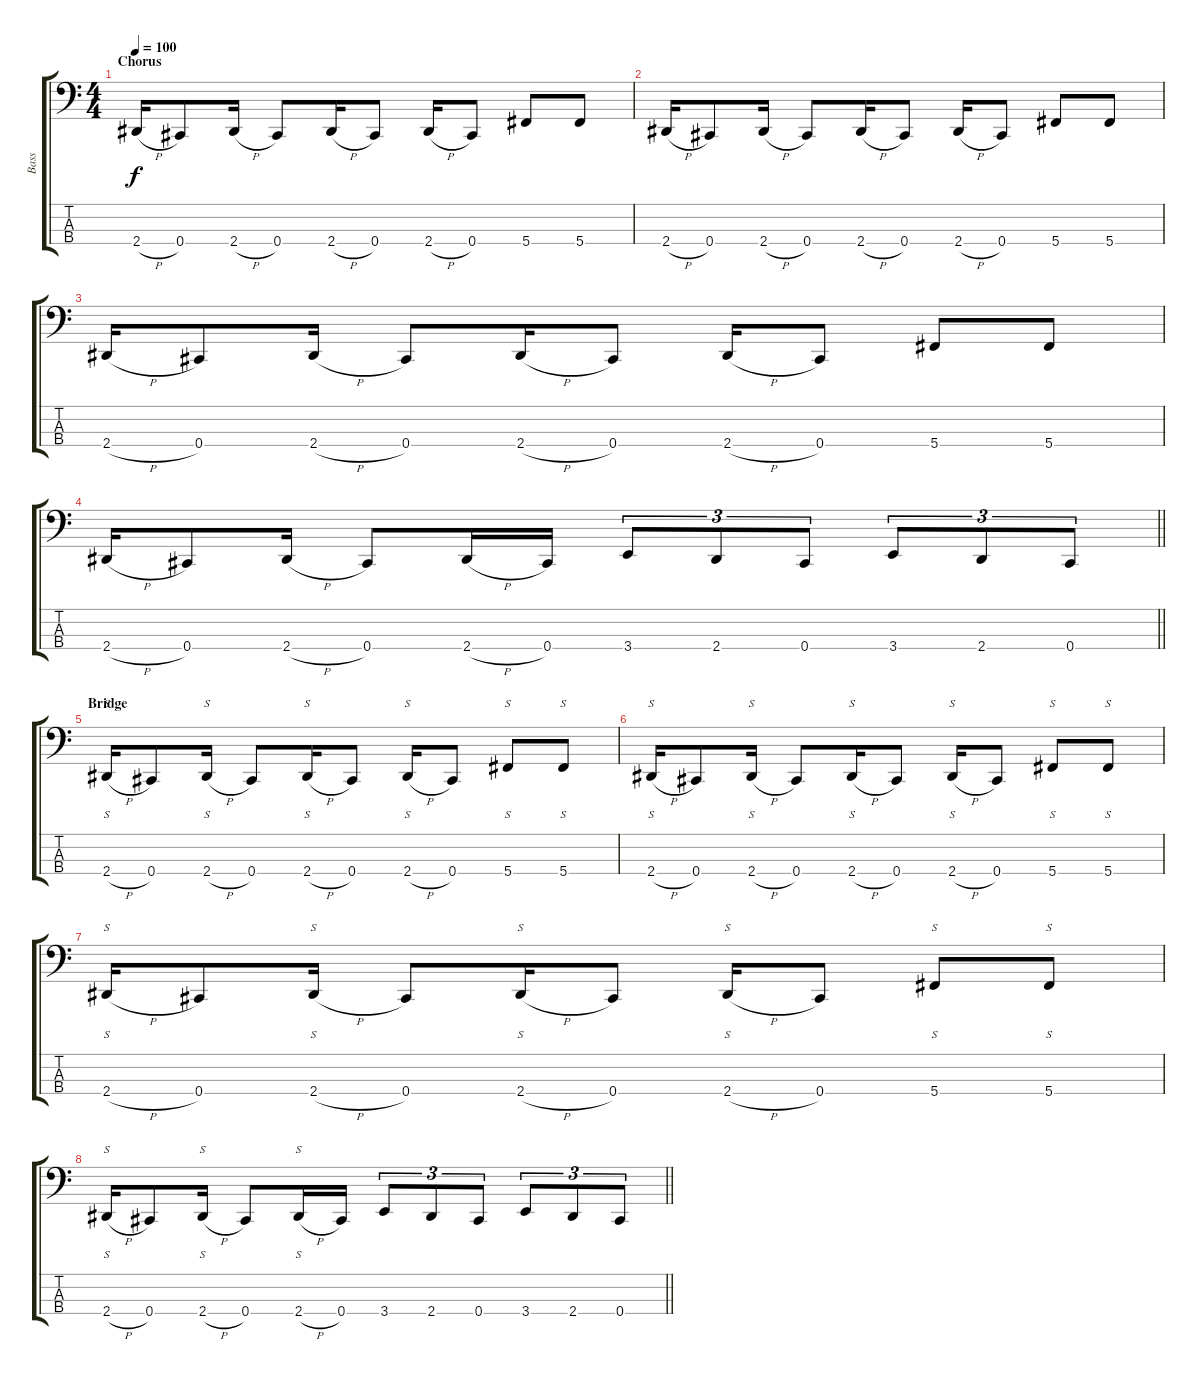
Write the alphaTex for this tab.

\track ("Bass" "Bass") {instrument electricbasspick}
\staff {score tabs}
\tuning (Gb2 Db2 Ab1 Db1) {hide}
\ts (4 4)
\section ("" "Chorus")
\tempo 100
\clef f4
\ks c
2.4{h}.16{dy f} 0.4.8 2.4{h}.16 0.4.8 2.4{h}.16 0.4.8 2.4{h}.16 0.4.8 5.4.8 5.4.8 |
2.4{h}.16 0.4.8 2.4{h}.16 0.4.8 2.4{h}.16 0.4.8 2.4{h}.16 0.4.8 5.4.8 5.4.8 |
2.4{h}.16 0.4.8 2.4{h}.16 0.4.8 2.4{h}.16 0.4.8 2.4{h}.16 0.4.8 5.4.8 5.4.8 |
\barLineRight lightlight
2.4{h}.16 0.4.8 2.4{h}.16 0.4.8 2.4{h}.16 0.4.16 3.4.8{tu (3 2)} 2.4.8{tu (3 2)} 0.4.8{tu (3 2)} 3.4.8{tu (3 2)} 2.4.8{tu (3 2)} 0.4.8{tu (3 2)} |
\section ("" "Bridge")
2.4{h}.16{s} 0.4.8 2.4{h}.16{s} 0.4.8 2.4{h}.16{s} 0.4.8 2.4{h}.16{s} 0.4.8 5.4.8{s} 5.4.8{s} |
2.4{h}.16{s} 0.4.8 2.4{h}.16{s} 0.4.8 2.4{h}.16{s} 0.4.8 2.4{h}.16{s} 0.4.8 5.4.8{s} 5.4.8{s} |
2.4{h}.16{s} 0.4.8 2.4{h}.16{s} 0.4.8 2.4{h}.16{s} 0.4.8 2.4{h}.16{s} 0.4.8 5.4.8{s} 5.4.8{s} |
\barLineRight lightlight
2.4{h}.16{s} 0.4.8 2.4{h}.16{s} 0.4.8 2.4{h}.16{s} 0.4.16 3.4.8{tu (3 2)} 2.4.8{tu (3 2)} 0.4.8{tu (3 2)} 3.4.8{tu (3 2)} 2.4.8{tu (3 2)} 0.4.8{tu (3 2)}
